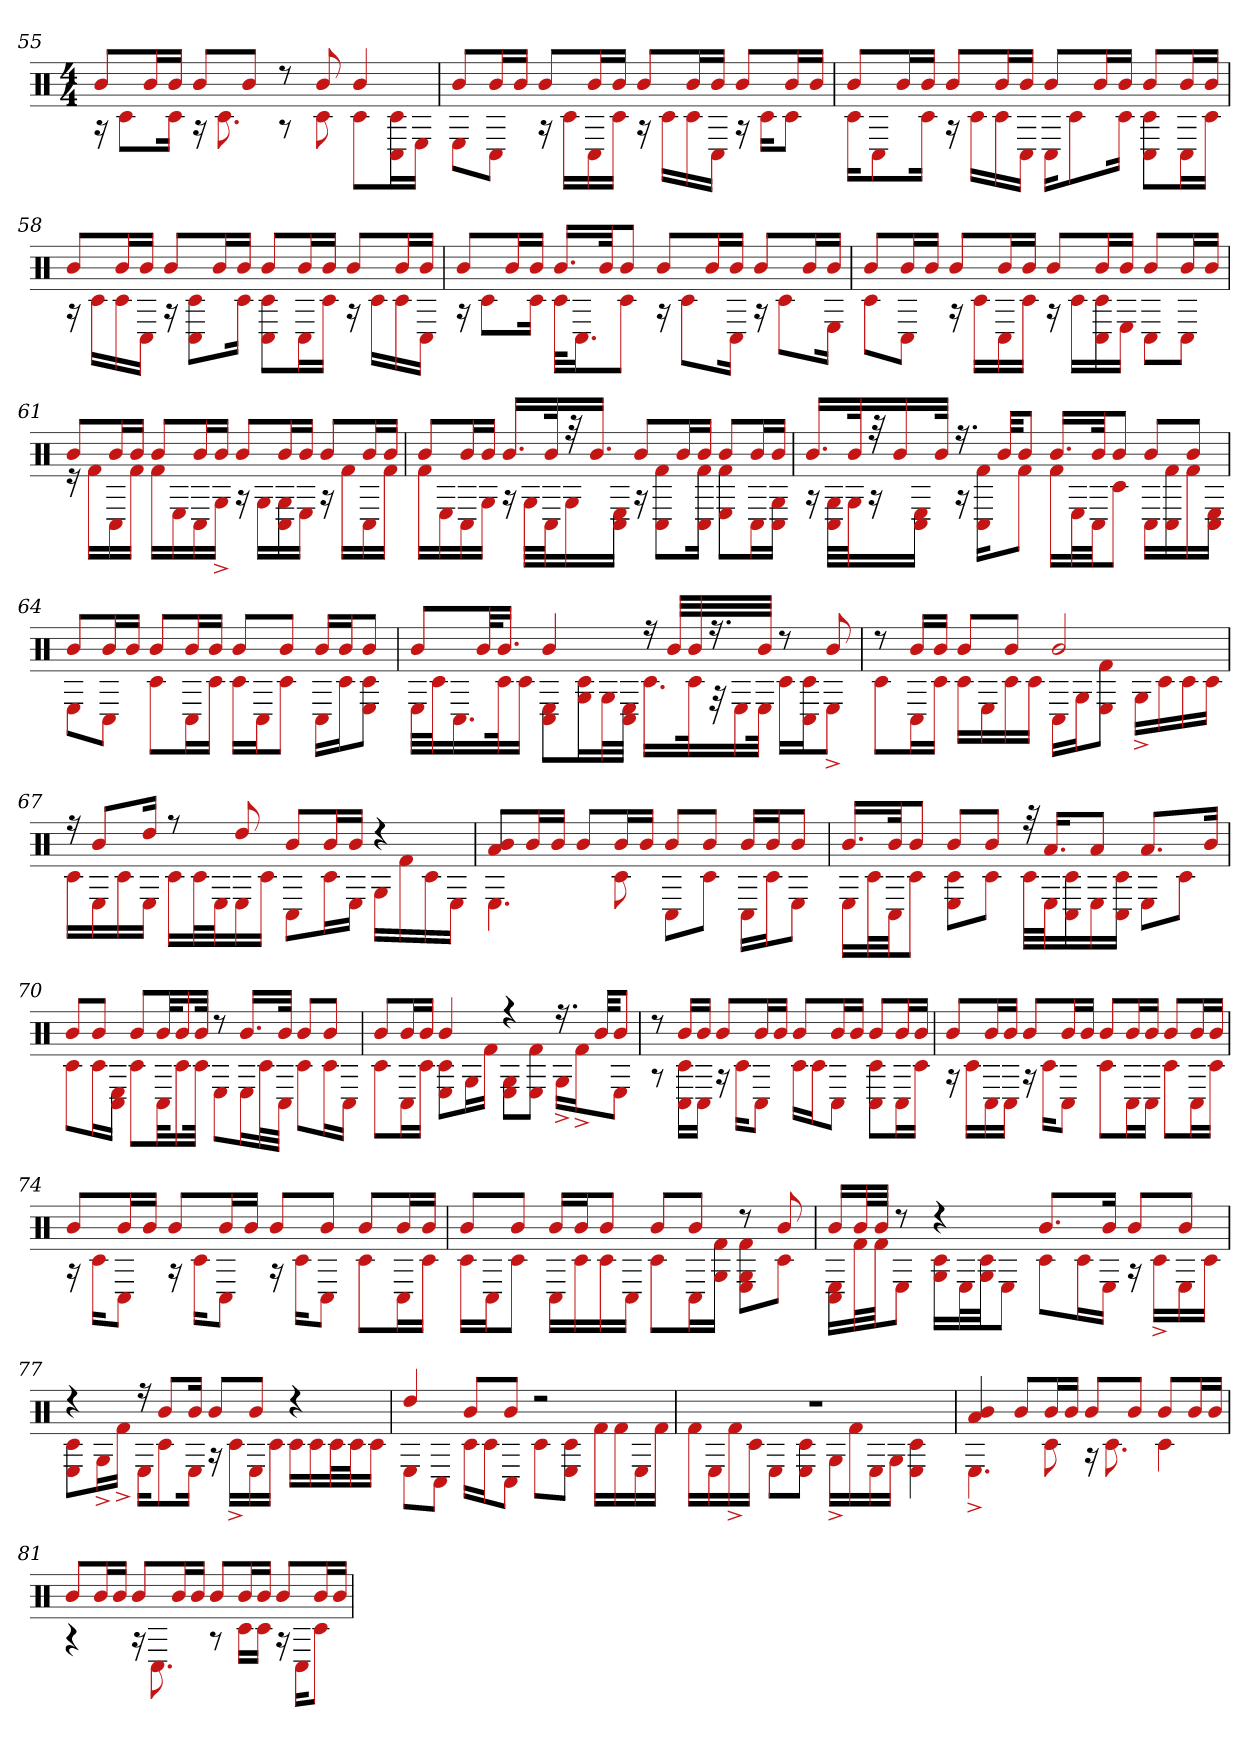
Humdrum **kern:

**kern
*part1
*staff1
*clefX
*k[]
*M4/4
=55
*^
8bL	16r
.	8c#L
16bL	.
16bJJ	16c#Jk
8bL	16r
.	8.c#
8bJ	.
8r	8r
8b	8c#
4b	8c#L
.	16C# 16c#L
.	16EJJ
=56	=56
8bL	8EL
16bL	8C#J
16bJJ	.
8bL	16r
.	16c#LL
16bL	16C#
16bJJ	16c#JJ
8bL	16r
.	16c#LL
16bL	16c#
16bJJ	16C#JJ
8bL	16r
.	16c#KL
16bL	8c#J
16bJJ	.
=57	=57
8bL	16c#KL
.	8C#
16bL	.
16bJJ	16c#Jk
8bL	16r
.	16c#LL
16bL	16c#
16bJJ	16C#JJ
8bL	16C#KL
.	8c#
16bL	.
16bJJ	16c#Jk
8bL	8c# 8C#L
16bL	16C#L
16bJJ	16c#JJ
=58	=58
8bL	16r
.	16c#LL
16bL	16c#
16bJJ	16C#JJ
8bL	16r
.	8C# 8c#L
16bL	.
16bJJ	16c#Jk
8bL	8c# 8C#L
16bL	16C#L
16bJJ	16c#JJ
8bL	16r
.	16c#LL
16bL	16c#
16bJJ	16C#JJ
=59	=59
8bL	16r
.	8c#L
16bL	.
16bJJ	16c#Jk
16.bLL	32c#KLL
.	16.C#J
32bJk	.
8bJ	8c#J
8bL	16r
.	8c#L
16bL	.
16bJJ	16C#Jk
8bL	16r
.	8c#L
16bL	.
16bJJ	16EJk
=60	=60
8bL	8c#L
16bL	8C#J
16bJJ	.
8bL	16r
.	16c#LL
16bL	16C#
16bJJ	16c#JJ
8bL	16r
.	16c#LL
16bL	16c# 16C#
16bJJ	16EJJ
8bL	8C#L
16bL	8C#J
16bJJ	.
=61	=61
8bL	16r
.	16f#LL
16bL	16C#
16bJJ	16f#JJ
8bL	16f#LL
.	16E
16bL	16C#
16bJJ	16G^JJ
8bL	16r
.	16GLL
16bL	16C# 16G
16bJJ	16EJJ
8bL	16r
.	16f#LL
16bL	16C#
16bJJ	16f#JJ
=62	=62
8bL	16f#LL
.	16E
16bL	16C#
16bJJ	16GJJ
16.bLL	16r
.	32GLLL
32bk	32C#J
32r	16G
16.bJJ	.
.	16E 16C#JJ
8bL	16r
.	8f# 8C#L
16bL	.
16bJJ	16f# 16C#Jk
8bL	8f# 8EL
16bL	16C#L
16bJJ	16G 16C#JJ
=63	=63
16.bLL	16r
.	32G 32C#LLL
32bk	32GJ
32r	16r
16b	.
.	16E 16C#JJ
32bJJk	.
16.r	16r
.	16f# 16C#KL
32bKKL	.
8bJ	8f#J
16.bLL	16f#LL
.	32EL
32bJk	32C#JJ
8bJ	8c#J
8bL	16C#LL
.	16f# 16C#
8bJ	16f#
.	16E 16C#JJ
=64	=64
8bL	8EL
16bL	8C#J
16bJJ	.
8bL	8c#L
16bL	16C#L
16bJJ	16c#JJ
8bL	16c#LL
.	16C#J
8bJ	8c#J
16bLL	16C#LL
16bJ	16c#J
8bJ	8c# 8EJ
=65	=65
8bL	32ELLL
.	32c#J
.	16.C#
32bkL	.
16.bJJ	32c#k
.	16c#JJ
4b	8E 8C#L
.	16G 16c#L
.	32GL
.	32C# 32EJJJ
16r	16.c#LL
32bLLL	.
32b	32c#k
16.r	32r
.	16E
32bJJJ	32EJJk
8r	16c#LL
.	16c# 16C#J
8b	8E^J
=66	=66
8r	8c#L
16bLL	16C#L
16bJJ	16c#JJ
8bL	16c#LL
.	16E
8bJ	16c#
.	16c#JJ
2b	16C#LL
.	16GJ
.	8f# 8EJ
.	16G^LL
.	16c#
.	16c#
.	16c#JJ
=67	=67
16r	16c#LL
8bL	16E
.	16c#
16ddJk	16EJJ
8r	16c#LL
.	32c#L
.	32EJ
8dd	16E
.	16c#JJ
8bL	8C#L
16bL	16c#L
16bJJ	16EJJ
4r	16GLL
.	16f#
.	16c#
.	16EJJ
=68	=68
8a 8bL	4.E
16bL	.
16bJJ	.
8bL	.
16bL	8c#
16bJJ	.
8bL	8C#L
8bJ	8c#J
16bLL	16C#LL
16bJ	16c#J
8bJ	8EJ
=69	=69
16.bLL	16ELL
.	32c#L
32bJk	32C#JJ
8bJ	8c#J
8bL	8c# 8EL
8bJ	8c#J
32r	32c#LLL
16.aKL	32EJ
.	16C# 16c#
8aJ	16E
.	16C# 16c#JJ
8.aL	8EL
.	8c#J
16bJk	.
=70	=70
8bL	8c#L
8bJ	16c#L
.	16C# 16EJJ
8bL	8c#L
32bkL	32C#kL
16b	16c#
32bJJk	32c#JJk
8r	8EL
16.bLL	16EL
.	32c#L
32bJJk	32C#JJJ
8bL	8c#L
8bJ	16c#L
.	16C#JJ
=71	=71
8bL	8c#L
16bL	16C#L
16bJJ	16c#JJ
4b	8c# 8EL
.	16GL
.	16f#JJ
4r	8E 8GL
.	8f# 8EJ
16.r	16G^LL
.	16f#^J
32bKKL	.
8bJ	8EJ
=72	=72
8r	8r
16bLL	16C# 16c#LL
16bJJ	16C#JJ
8bL	16r
.	16c#KL
16bL	8C#J
16bJJ	.
8bL	16c#LL
.	16c#J
16bL	8C#J
16bJJ	.
8bL	8C# 8c#L
16bL	16C#L
16bJJ	16c#JJ
=73	=73
8bL	16r
.	16c#LL
16bL	16C#
16bJJ	16C#JJ
8bL	16r
.	16c#KL
16bL	8C#J
16bJJ	.
8bL	8c#L
16bL	16C#L
16bJJ	16C#JJ
8bL	8c#L
16bL	16C#L
16bJJ	16c#JJ
=74	=74
8bL	16r
.	16c#KL
16bL	8C#J
16bJJ	.
8bL	16r
.	16c#KL
16bL	8C#J
16bJJ	.
8bL	16r
.	16c#KL
8bJ	8C#J
8bL	8c#L
16bL	16C#L
16bJJ	16c#JJ
=75	=75
8bL	16c#LL
.	16C#J
8bJ	8c#J
16bLL	16C#LL
16bJ	16c#
8bJ	16c#
.	16C#JJ
8bL	8c#L
8bJ	16C#L
.	16f# 16GJJ
8r	8f# 8G 8EL
8b	8c#J
=76	=76
16bLL	16C# 16ELL
32bL	32f#L
32bJJJ	32f#JJ
8r	8EJ
4r	16c# 16GLL
.	32EL
.	32c# 32GJJ
.	8EJ
8.bL	8c#L
.	16c#L
16bJk	16EJJ
8bL	16r
.	16c#^LL
8bJ	16E
.	16c#JJ
=77	=77
4r	8c# 8EL
.	16G^L
.	16f#^JJ
16r	16EKL
8bL	8c#
16bJk	16EJk
8bL	16r
.	16c#^LL
8bJ	16E
.	16c#JJ
4r	16c#LL
.	16c#
.	32c#L
.	32c#J
.	16c#JJ
=78	=78
4dd	8EL
.	8C#J
8bL	16c#LL
.	16c#J
8bJ	8C#J
2r	8c#L
.	8c# 8EJ
.	16f#LL
.	16f#
.	16E
.	16f#JJ
=79	=79
1r	16f#LL
.	16E
.	16f#^
.	16c#JJ
.	8EL
.	8c# 8EJ
.	16G^LL
.	16f#
.	16E
.	16GJJ
.	4c# 4E
=80	=80
4a 4b	4.E^
8bL	.
16bL	8c#
16bJJ	.
8bL	16r
.	8.c#
8bJ	.
8bL	4c#
16bL	.
16bJJ	.
=81	=81
8bL	4r
16bL	.
16bJJ	.
8bL	16r
.	8.C#
16bL	.
16bJJ	.
8bL	8r
16bL	16c#LL
16bJJ	16c#JJ
8bL	16r
.	16C#KL
16bL	8c#J
16bJJ	.
*v	*v
=
*-
